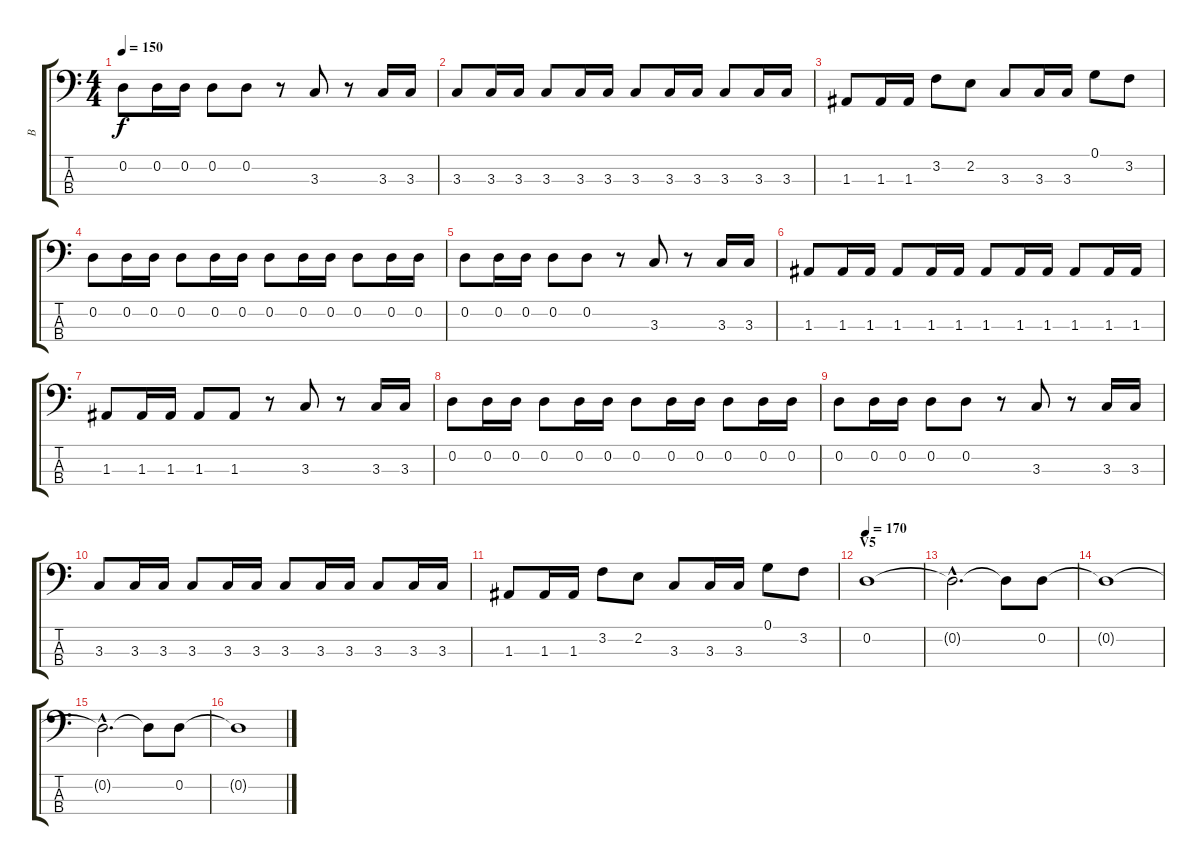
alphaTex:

\track ("B" "B") {instrument electricbassfinger}
\staff {score tabs}
\tuning (G2 D2 A1 E1) {hide}
\ts (4 4)
\tempo 150
\clef f4
\ks c
0.2.8{dy f} 0.2.16 0.2.16 0.2.8 0.2.8 r.8 3.3.8 r.8 3.3.16 3.3.16 |
3.3.8 3.3.16 3.3.16 3.3.8 3.3.16 3.3.16 3.3.8 3.3.16 3.3.16 3.3.8 3.3.16 3.3.16 |
1.3.8 1.3.16 1.3.16 3.2.8 2.2.8 3.3.8 3.3.16 3.3.16 0.1.8 3.2.8 |
\section ("" "")
0.2.8 0.2.16 0.2.16 0.2.8 0.2.16 0.2.16 0.2.8 0.2.16 0.2.16 0.2.8 0.2.16 0.2.16 |
0.2.8 0.2.16 0.2.16 0.2.8 0.2.8 r.8 3.3.8 r.8 3.3.16 3.3.16 |
1.3.8 1.3.16 1.3.16 1.3.8 1.3.16 1.3.16 1.3.8 1.3.16 1.3.16 1.3.8 1.3.16 1.3.16 |
1.3.8 1.3.16 1.3.16 1.3.8 1.3.8 r.8 3.3.8 r.8 3.3.16 3.3.16 |
0.2.8 0.2.16 0.2.16 0.2.8 0.2.16 0.2.16 0.2.8 0.2.16 0.2.16 0.2.8 0.2.16 0.2.16 |
0.2.8 0.2.16 0.2.16 0.2.8 0.2.8 r.8 3.3.8 r.8 3.3.16 3.3.16 |
3.3.8 3.3.16 3.3.16 3.3.8 3.3.16 3.3.16 3.3.8 3.3.16 3.3.16 3.3.8 3.3.16 3.3.16 |
1.3.8 1.3.16 1.3.16 3.2.8 2.2.8 3.3.8 3.3.16 3.3.16 0.1.8 3.2.8 |
\section ("" "V5")
\tempo 170
0.2.1 |
0.2{hac t}.2{d} 0.2{t}.8 0.2.8 |
0.2{t}.1 |
0.2{hac t}.2{d} 0.2{t}.8 0.2.8 |
0.2{t}.1
